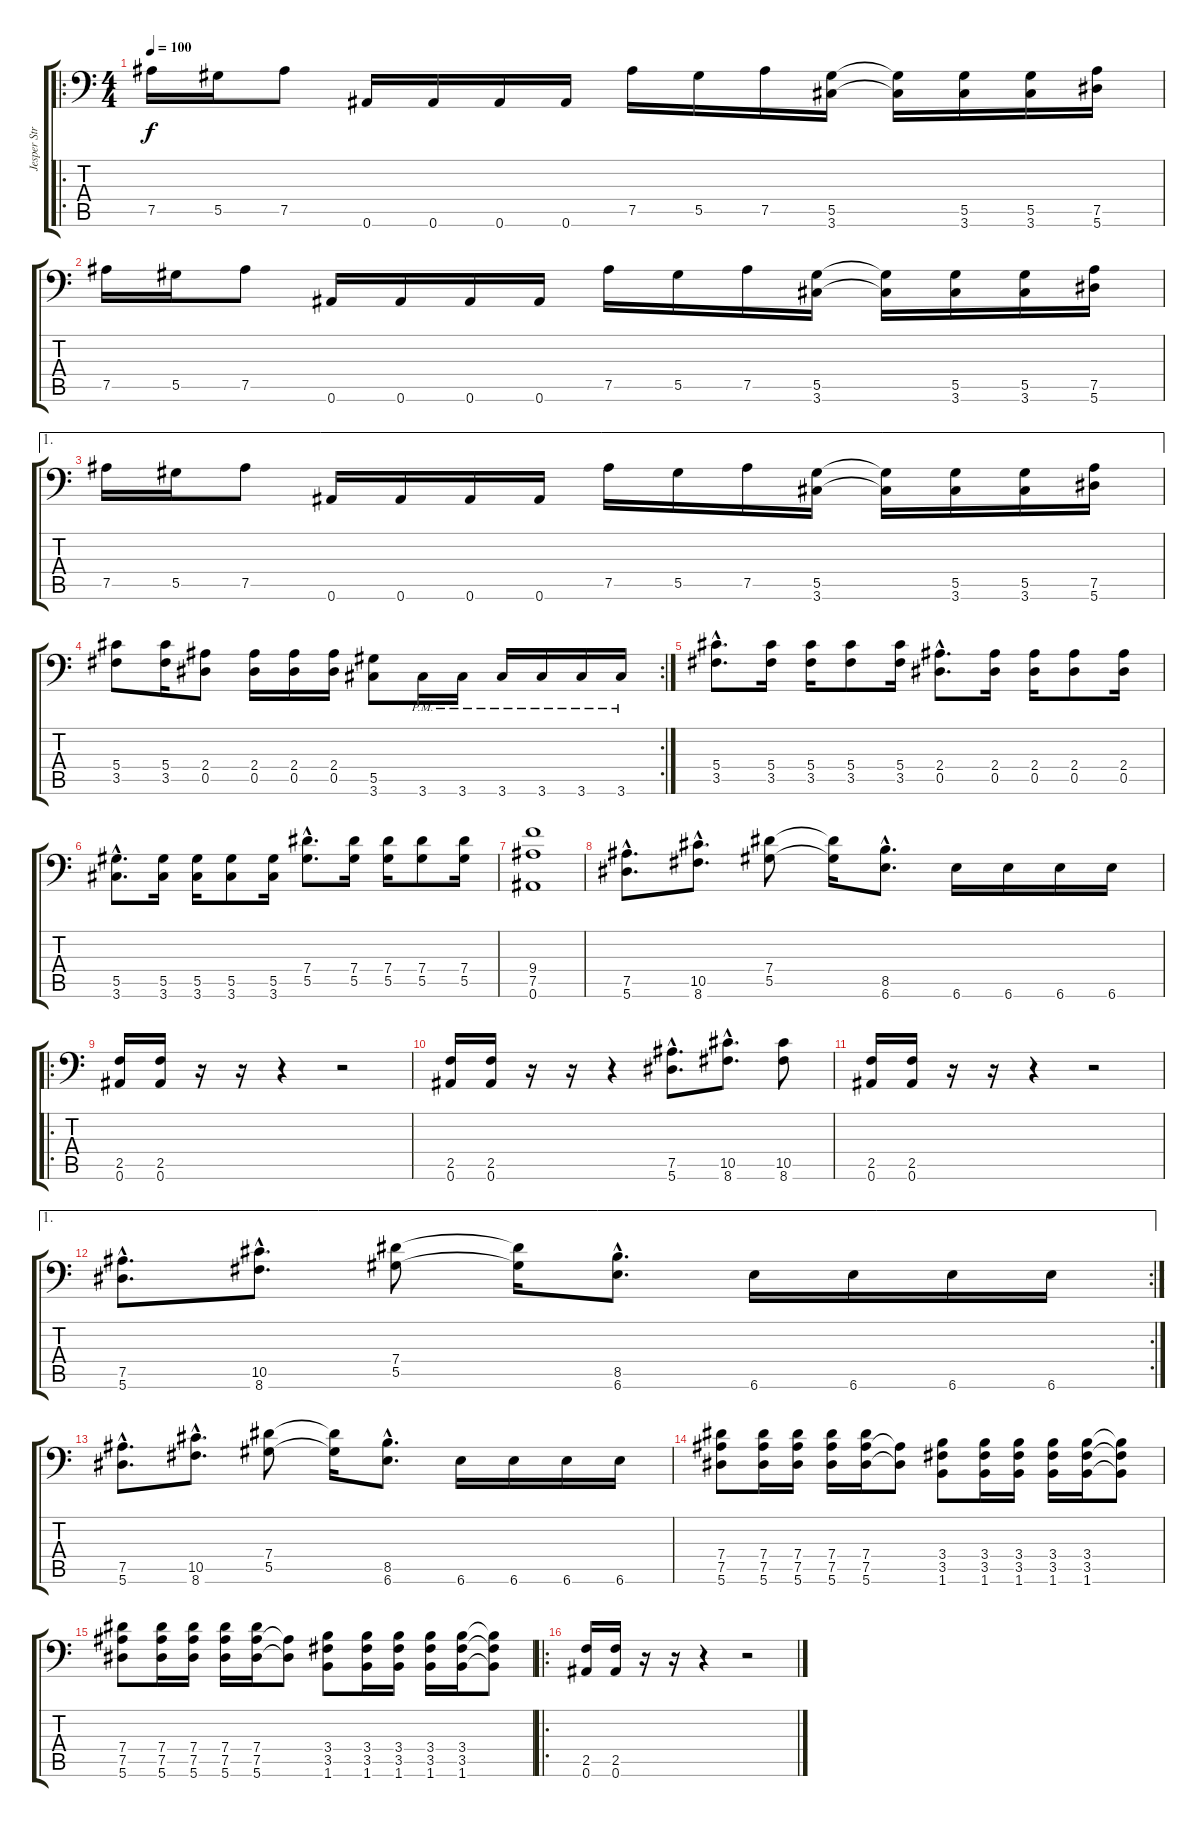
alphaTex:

\track ("Jesper Strömblad" "Jesper Str") {instrument distortionguitar}
\staff {score tabs}
\tuning (Bb3 F3 Db3 Ab2 Eb2 Bb1) {hide}
\ro
\ts (4 4)
\tempo 100
\clef f4
\ks c
7.5.16{dy f instrument distortionguitar} 5.5.16 7.5.8 0.6.16 0.6.16 0.6.16 0.6.16 7.5.16 5.5.16 7.5.16 (5.5 3.6).16 (5.5{t} 3.6{t}).16 (5.5 3.6).16 (5.5 3.6).16 (7.5 5.6).16 |
7.5.16 5.5.16 7.5.8 0.6.16 0.6.16 0.6.16 0.6.16 7.5.16 5.5.16 7.5.16 (5.5 3.6).16 (5.5{t} 3.6{t}).16 (5.5 3.6).16 (5.5 3.6).16 (7.5 5.6).16 |
\ae 1
7.5.16 5.5.16 7.5.8 0.6.16 0.6.16 0.6.16 0.6.16 7.5.16 5.5.16 7.5.16 (5.5 3.6).16 (5.5{t} 3.6{t}).16 (5.5 3.6).16 (5.5 3.6).16 (7.5 5.6).16 |
\rc 2
(5.4 3.5).8 (5.4 3.5).16 (2.4 0.5).8 (2.4 0.5).16 (2.4 0.5).16 (2.4 0.5).16 (5.5 3.6).8 3.6{pm}.16 3.6{pm}.16 3.6{pm}.16 3.6{pm}.16 3.6{pm}.16 3.6{pm}.16 |
(5.4{hac} 3.5{hac}).8{d} (5.4 3.5).16 (5.4 3.5).16 (5.4 3.5).8 (5.4 3.5).16 (2.4{hac} 0.5{hac}).8{d} (2.4 0.5).16 (2.4 0.5).16 (2.4 0.5).8 (2.4 0.5).16 |
(5.5{hac} 3.6{hac}).8{d} (5.5 3.6).16 (5.5 3.6).16 (5.5 3.6).8 (5.5 3.6).16 (7.4{hac} 5.5{hac}).8{d} (7.4 5.5).16 (7.4 5.5).16 (7.4 5.5).8 (7.4 5.5).16 |
(9.4 7.5 0.6).1 |
(7.5{hac} 5.6{hac}).8{d} (10.5{hac} 8.6{hac}).8{d} (7.4 5.5).8 (7.4{t} 5.5{t}).16 (8.5{hac} 6.6{hac}).8{d} 6.6.16 6.6.16 6.6.16 6.6.16 |
\ro
(2.5 0.6).16 (2.5 0.6).16 r.16 r.16 r.4 r.2 |
(2.5 0.6).16 (2.5 0.6).16 r.16 r.16 r.4 (7.5{hac} 5.6{hac}).8{d} (10.5{hac} 8.6{hac}).8{d} (10.5 8.6).8 |
(2.5 0.6).16 (2.5 0.6).16 r.16 r.16 r.4 r.2 |
\ae 1
\rc 2
(7.5{hac} 5.6{hac}).8{d} (10.5{hac} 8.6{hac}).8{d} (7.4 5.5).8 (7.4{t} 5.5{t}).16 (8.5{hac} 6.6{hac}).8{d} 6.6.16 6.6.16 6.6.16 6.6.16 |
(7.5{hac} 5.6{hac}).8{d} (10.5{hac} 8.6{hac}).8{d} (7.4 5.5).8 (7.4{t} 5.5{t}).16 (8.5{hac} 6.6{hac}).8{d} 6.6.16 6.6.16 6.6.16 6.6.16 |
(7.4 7.5 5.6).8 (7.4 7.5 5.6).16 (7.4 7.5 5.6).16 (7.4 7.5 5.6).16 (7.4 7.5 5.6).16 (7.5{t} 5.6{t}).8 (3.4 3.5 1.6).8 (3.4 3.5 1.6).16 (3.4 3.5 1.6).16 (3.4 3.5 1.6).16 (3.4 3.5 1.6).16 (3.4{t} 3.5{t} 1.6{t}).8 |
(7.4 7.5 5.6).8 (7.4 7.5 5.6).16 (7.4 7.5 5.6).16 (7.4 7.5 5.6).16 (7.4 7.5 5.6).16 (7.5{t} 5.6{t}).8 (3.4 3.5 1.6).8 (3.4 3.5 1.6).16 (3.4 3.5 1.6).16 (3.4 3.5 1.6).16 (3.4 3.5 1.6).16 (3.4{t} 3.5{t} 1.6{t}).8 |
\ro
(2.5 0.6).16 (2.5 0.6).16 r.16 r.16 r.4 r.2
